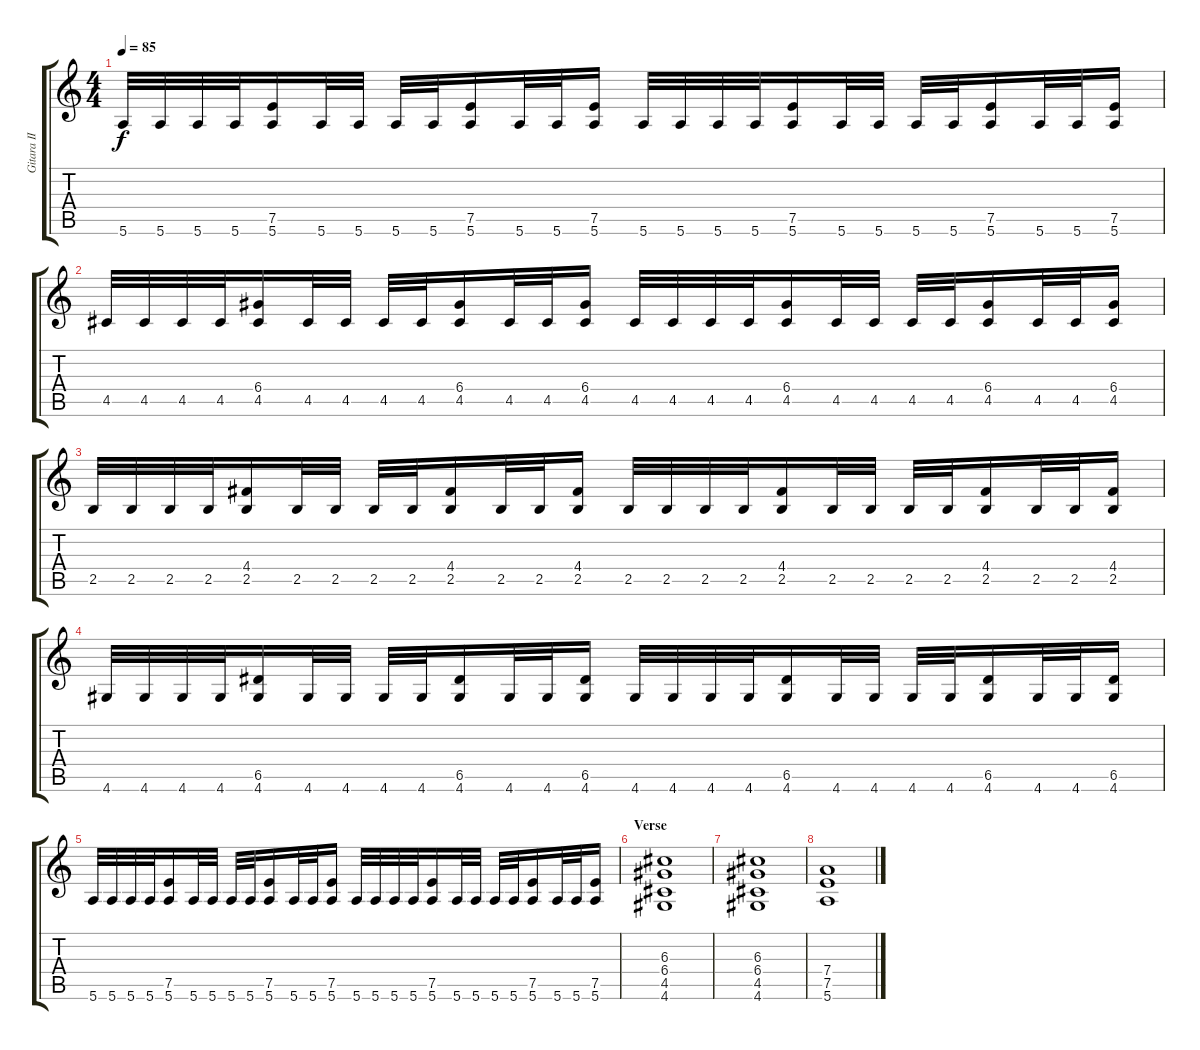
\track ("Gitara II" "Gitara II") {instrument overdrivenguitar}
\staff {score tabs}
\tuning (E4 B3 G3 D3 A2 E2) {hide}
\ts (4 4)
\tempo 85
\clef g2
\ks c
5.6.32{dy f instrument overdrivenguitar} 5.6.32 5.6.32 5.6.32 (7.5 5.6).16 5.6.32 5.6.32 5.6.32 5.6.32 (7.5 5.6).16 5.6.32 5.6.32 (7.5 5.6).16 5.6.32 5.6.32 5.6.32 5.6.32 (7.5 5.6).16 5.6.32 5.6.32 5.6.32 5.6.32 (7.5 5.6).16 5.6.32 5.6.32 (7.5 5.6).16 |
4.5.32{instrument overdrivenguitar} 4.5.32 4.5.32 4.5.32 (6.4 4.5).16 4.5.32 4.5.32 4.5.32 4.5.32 (6.4 4.5).16 4.5.32 4.5.32 (6.4 4.5).16 4.5.32{instrument overdrivenguitar} 4.5.32 4.5.32 4.5.32 (6.4 4.5).16 4.5.32 4.5.32 4.5.32 4.5.32 (6.4 4.5).16 4.5.32 4.5.32 (6.4 4.5).16 |
2.5.32 2.5.32 2.5.32 2.5.32 (4.4 2.5).16 2.5.32 2.5.32 2.5.32 2.5.32 (4.4 2.5).16 2.5.32 2.5.32 (4.4 2.5).16 2.5.32 2.5.32 2.5.32 2.5.32 (4.4 2.5).16 2.5.32 2.5.32 2.5.32 2.5.32 (4.4 2.5).16 2.5.32 2.5.32 (4.4 2.5).16 |
4.6.32 4.6.32 4.6.32 4.6.32 (6.5 4.6).16 4.6.32 4.6.32 4.6.32 4.6.32 (6.5 4.6).16 4.6.32 4.6.32 (6.5 4.6).16 4.6.32 4.6.32 4.6.32 4.6.32 (6.5 4.6).16 4.6.32 4.6.32 4.6.32 4.6.32 (6.5 4.6).16 4.6.32 4.6.32 (6.5 4.6).16 |
5.6.32 5.6.32 5.6.32 5.6.32 (7.5 5.6).16 5.6.32 5.6.32 5.6.32 5.6.32 (7.5 5.6).16 5.6.32 5.6.32 (7.5 5.6).16 5.6.32 5.6.32 5.6.32 5.6.32 (7.5 5.6).16 5.6.32 5.6.32 5.6.32 5.6.32 (7.5 5.6).16 5.6.32 5.6.32 (7.5 5.6).16 |
\section ("" "Verse")
(6.3 6.4 4.5 4.6).1{instrument overdrivenguitar} |
(6.3 6.4 4.5 4.6).1 |
(7.4 7.5 5.6).1
